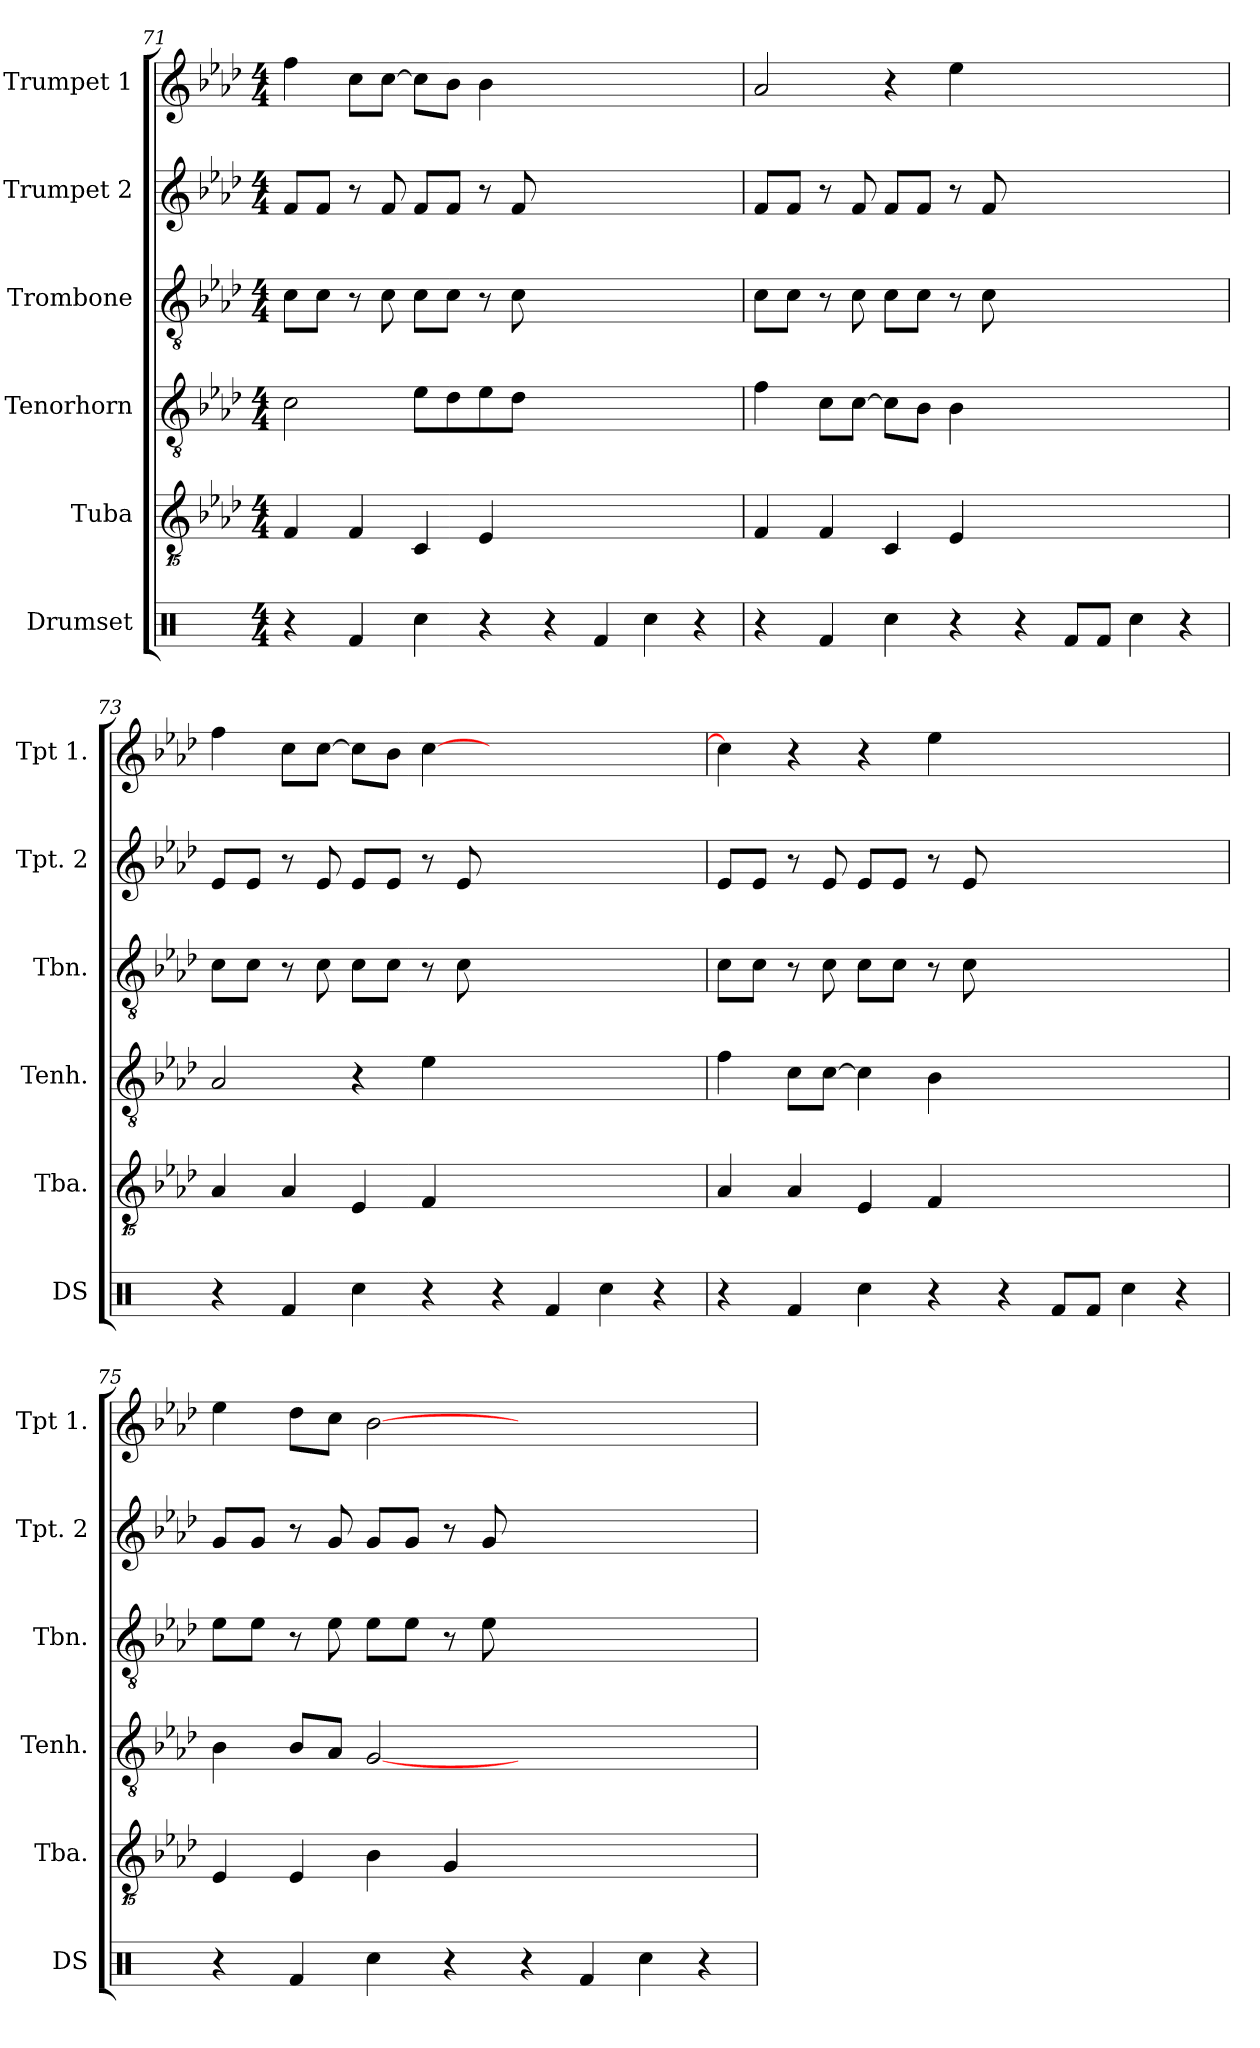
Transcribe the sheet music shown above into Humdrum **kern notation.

**kern	**kern	**kern	**kern	**kern	**kern
*part6	*part5	*part4	*part3	*part2	*part1
*staff6	*staff5	*staff4	*staff3	*staff2	*staff1
*I"Drumset	*I"Tuba	*I"Tenorhorn	*I"Trombone	*I"Trumpet 2	*I"Trumpet 1
*I'DS	*I'Tba.	*I'Tenh.	*I'Tbn.	*I'Tpt. 2	*I'Tpt 1.
*clefX	*clefGvv2	*clefGv2	*clefGv2	*clefG2	*clefG2
*k[]	*k[b-e-a-d-]	*k[b-e-a-d-]	*k[b-e-a-d-]	*k[b-e-a-d-]	*k[b-e-a-d-]
*M4/4	*M4/4	*M4/4	*M4/4	*M4/4	*M4/4
=71	=71	=71	=71	=71	=71
4r	4FF	2c	8cL	8fL	4ff
.	.	.	8cJ	8fJ	.
4Rf	4FF	.	8r	8r	8ccL
.	.	.	8c	8f	[8ccJ
4Rcc	4CC	8e-L	8cL	8fL	8ccL]
.	.	8d-	8cJ	8fJ	8b-J
4r	4EE-	8e-	8r	8r	4b-
.	.	8d-J	8c	8f	.
4r	1ryy	1ryy	1ryy	1ryy	1ryy
4Rf	.	.	.	.	.
4Rcc	.	.	.	.	.
4r	.	.	.	.	.
=72	=72	=72	=72	=72	=72
4r	4FF	4f	8cL	8fL	2a-
.	.	.	8cJ	8fJ	.
4Rf	4FF	8cL	8r	8r	.
.	.	[8cJ	8c	8f	.
4Rcc	4CC	8cL]	8cL	8fL	4r
.	.	8B-J	8cJ	8fJ	.
4r	4EE-	4B-	8r	8r	4ee-
.	.	.	8c	8f	.
4r	1ryy	1ryy	1ryy	1ryy	1ryy
8RfL	.	.	.	.	.
8RfJ	.	.	.	.	.
4Rcc	.	.	.	.	.
4r	.	.	.	.	.
=73	=73	=73	=73	=73	=73
4r	4AA-	2A-	8cL	8e-L	4ff
.	.	.	8cJ	8e-J	.
4Rf	4AA-	.	8r	8r	8ccL
.	.	.	8c	8e-	[8ccJ
4Rcc	4EE-	4r	8cL	8e-L	8ccL]
.	.	.	8cJ	8e-J	8b-J
4r	4FF	4e-	8r	8r	[4cc
.	.	.	8c	8e-	.
4r	1ryy	1ryy	1ryy	1ryy	1ryy
4Rf	.	.	.	.	.
4Rcc	.	.	.	.	.
4r	.	.	.	.	.
=74	=74	=74	=74	=74	=74
4r	4AA-	4f	8cL	8e-L	4cc]
.	.	.	8cJ	8e-J	.
4Rf	4AA-	8cL	8r	8r	4r
.	.	[8cJ	8c	8e-	.
4Rcc	4EE-	4c]	8cL	8e-L	4r
.	.	.	8cJ	8e-J	.
4r	4FF	4B-	8r	8r	4ee-
.	.	.	8c	8e-	.
4r	1ryy	1ryy	1ryy	1ryy	1ryy
8RfL	.	.	.	.	.
8RfJ	.	.	.	.	.
4Rcc	.	.	.	.	.
4r	.	.	.	.	.
=75	=75	=75	=75	=75	=75
4r	4EE-	4B-	8e-L	8gL	4ee-
.	.	.	8e-J	8gJ	.
4Rf	4EE-	8B-L	8r	8r	8dd-L
.	.	8A-J	8e-	8g	8ccJ
4Rcc	4BB-	[2G	8e-L	8gL	[2b-
.	.	.	8e-J	8gJ	.
4r	4GG	.	8r	8r	.
.	.	.	8e-	8g	.
4r	1ryy	1ryy	1ryy	1ryy	1ryy
4Rf	.	.	.	.	.
4Rcc	.	.	.	.	.
4r	.	.	.	.	.
=	=	=	=	=	=
*-	*-	*-	*-	*-	*-
